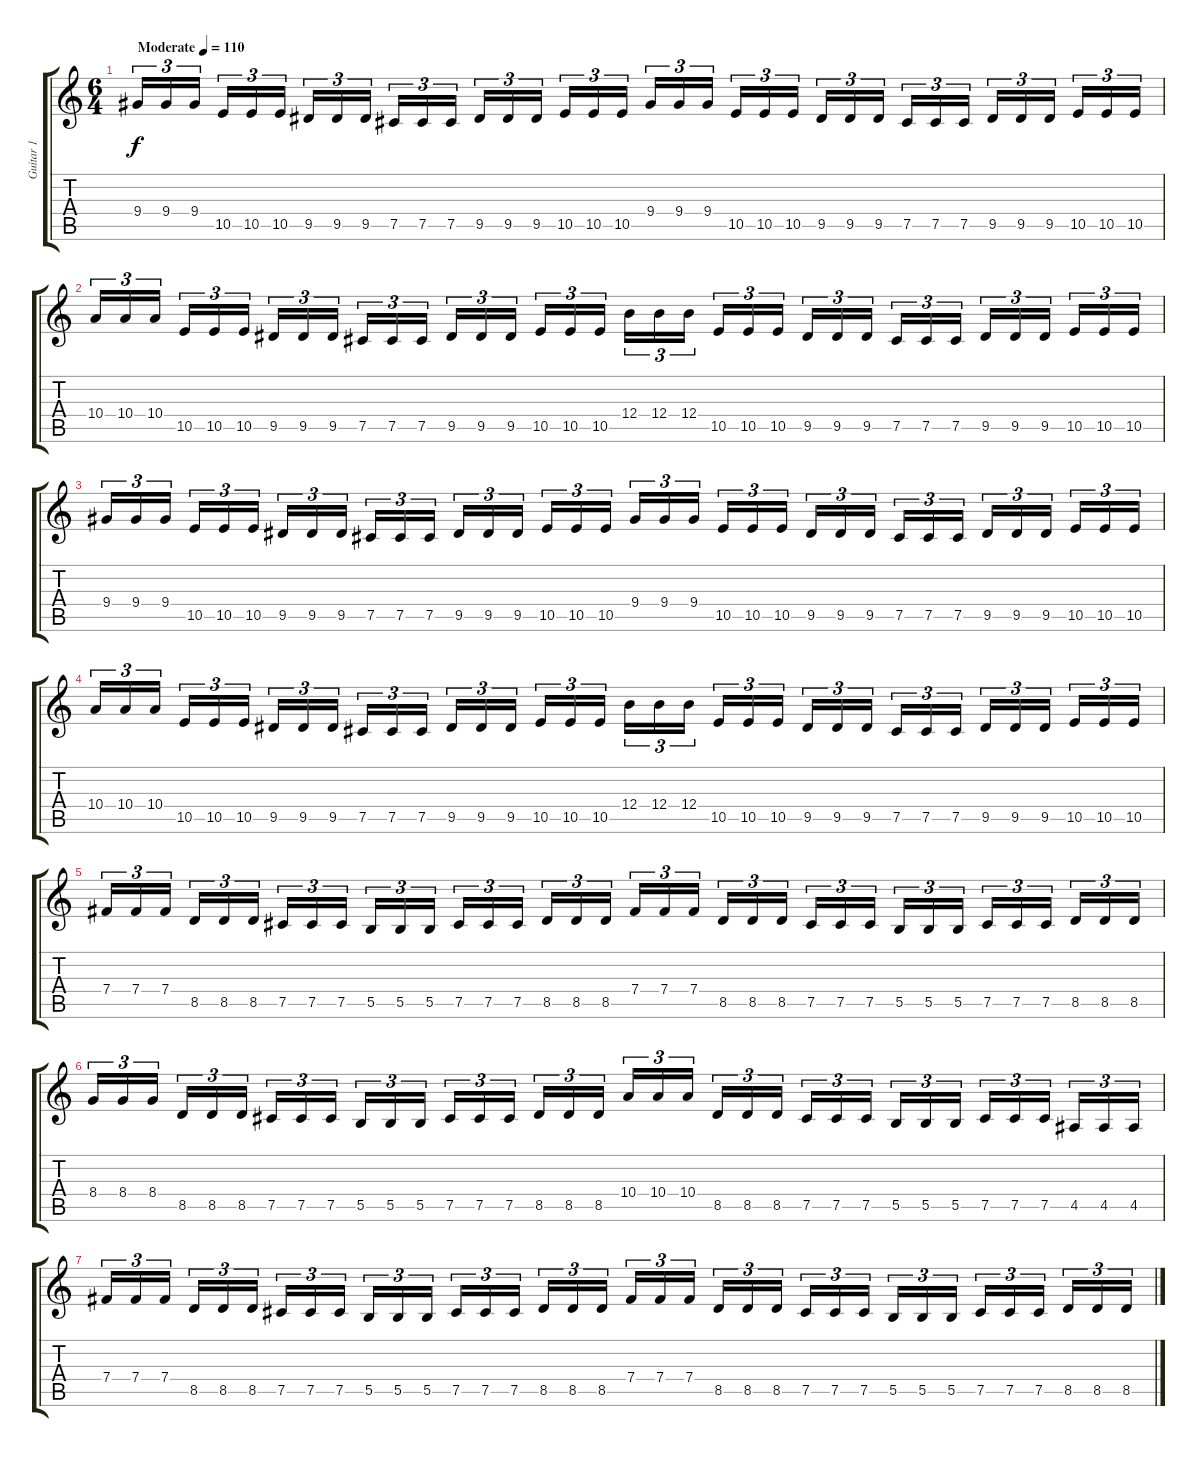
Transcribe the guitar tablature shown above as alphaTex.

\track ("Guitar 1" "Guitar 1") {instrument distortionguitar}
\staff {score tabs}
\tuning (Db4 Ab3 E3 B2 Gb2 B1) {hide}
\ts (6 4)
\tempo (110 "Moderate")
\clef g2
\ks c
9.4.16{tu (3 2) dy f instrument distortionguitar} 9.4.16{tu (3 2)} 9.4.16{tu (3 2) beam splitsecondary} 10.5.16{tu (3 2)} 10.5.16{tu (3 2)} 10.5.16{tu (3 2) beam splitsecondary} 9.5.16{tu (3 2)} 9.5.16{tu (3 2)} 9.5.16{tu (3 2) beam splitsecondary} 7.5.16{tu (3 2)} 7.5.16{tu (3 2)} 7.5.16{tu (3 2) beam splitsecondary} 9.5.16{tu (3 2)} 9.5.16{tu (3 2)} 9.5.16{tu (3 2) beam splitsecondary} 10.5.16{tu (3 2)} 10.5.16{tu (3 2)} 10.5.16{tu (3 2)} 9.4.16{tu (3 2)} 9.4.16{tu (3 2)} 9.4.16{tu (3 2) beam splitsecondary} 10.5.16{tu (3 2)} 10.5.16{tu (3 2)} 10.5.16{tu (3 2) beam splitsecondary} 9.5.16{tu (3 2)} 9.5.16{tu (3 2)} 9.5.16{tu (3 2) beam splitsecondary} 7.5.16{tu (3 2)} 7.5.16{tu (3 2)} 7.5.16{tu (3 2) beam splitsecondary} 9.5.16{tu (3 2)} 9.5.16{tu (3 2)} 9.5.16{tu (3 2) beam splitsecondary} 10.5.16{tu (3 2)} 10.5.16{tu (3 2)} 10.5.16{tu (3 2)} |
10.4.16{tu (3 2)} 10.4.16{tu (3 2)} 10.4.16{tu (3 2) beam splitsecondary} 10.5.16{tu (3 2)} 10.5.16{tu (3 2)} 10.5.16{tu (3 2) beam splitsecondary} 9.5.16{tu (3 2)} 9.5.16{tu (3 2)} 9.5.16{tu (3 2) beam splitsecondary} 7.5.16{tu (3 2)} 7.5.16{tu (3 2)} 7.5.16{tu (3 2) beam splitsecondary} 9.5.16{tu (3 2)} 9.5.16{tu (3 2)} 9.5.16{tu (3 2) beam splitsecondary} 10.5.16{tu (3 2)} 10.5.16{tu (3 2)} 10.5.16{tu (3 2)} 12.4.16{tu (3 2)} 12.4.16{tu (3 2)} 12.4.16{tu (3 2) beam splitsecondary} 10.5.16{tu (3 2)} 10.5.16{tu (3 2)} 10.5.16{tu (3 2) beam splitsecondary} 9.5.16{tu (3 2)} 9.5.16{tu (3 2)} 9.5.16{tu (3 2) beam splitsecondary} 7.5.16{tu (3 2)} 7.5.16{tu (3 2)} 7.5.16{tu (3 2) beam splitsecondary} 9.5.16{tu (3 2)} 9.5.16{tu (3 2)} 9.5.16{tu (3 2) beam splitsecondary} 10.5.16{tu (3 2)} 10.5.16{tu (3 2)} 10.5.16{tu (3 2)} |
9.4.16{tu (3 2)} 9.4.16{tu (3 2)} 9.4.16{tu (3 2) beam splitsecondary} 10.5.16{tu (3 2)} 10.5.16{tu (3 2)} 10.5.16{tu (3 2) beam splitsecondary} 9.5.16{tu (3 2)} 9.5.16{tu (3 2)} 9.5.16{tu (3 2) beam splitsecondary} 7.5.16{tu (3 2)} 7.5.16{tu (3 2)} 7.5.16{tu (3 2) beam splitsecondary} 9.5.16{tu (3 2)} 9.5.16{tu (3 2)} 9.5.16{tu (3 2) beam splitsecondary} 10.5.16{tu (3 2)} 10.5.16{tu (3 2)} 10.5.16{tu (3 2)} 9.4.16{tu (3 2)} 9.4.16{tu (3 2)} 9.4.16{tu (3 2) beam splitsecondary} 10.5.16{tu (3 2)} 10.5.16{tu (3 2)} 10.5.16{tu (3 2) beam splitsecondary} 9.5.16{tu (3 2)} 9.5.16{tu (3 2)} 9.5.16{tu (3 2) beam splitsecondary} 7.5.16{tu (3 2)} 7.5.16{tu (3 2)} 7.5.16{tu (3 2) beam splitsecondary} 9.5.16{tu (3 2)} 9.5.16{tu (3 2)} 9.5.16{tu (3 2) beam splitsecondary} 10.5.16{tu (3 2)} 10.5.16{tu (3 2)} 10.5.16{tu (3 2)} |
10.4.16{tu (3 2)} 10.4.16{tu (3 2)} 10.4.16{tu (3 2) beam splitsecondary} 10.5.16{tu (3 2)} 10.5.16{tu (3 2)} 10.5.16{tu (3 2) beam splitsecondary} 9.5.16{tu (3 2)} 9.5.16{tu (3 2)} 9.5.16{tu (3 2) beam splitsecondary} 7.5.16{tu (3 2)} 7.5.16{tu (3 2)} 7.5.16{tu (3 2) beam splitsecondary} 9.5.16{tu (3 2)} 9.5.16{tu (3 2)} 9.5.16{tu (3 2) beam splitsecondary} 10.5.16{tu (3 2)} 10.5.16{tu (3 2)} 10.5.16{tu (3 2)} 12.4.16{tu (3 2)} 12.4.16{tu (3 2)} 12.4.16{tu (3 2) beam splitsecondary} 10.5.16{tu (3 2)} 10.5.16{tu (3 2)} 10.5.16{tu (3 2) beam splitsecondary} 9.5.16{tu (3 2)} 9.5.16{tu (3 2)} 9.5.16{tu (3 2) beam splitsecondary} 7.5.16{tu (3 2)} 7.5.16{tu (3 2)} 7.5.16{tu (3 2) beam splitsecondary} 9.5.16{tu (3 2)} 9.5.16{tu (3 2)} 9.5.16{tu (3 2) beam splitsecondary} 10.5.16{tu (3 2)} 10.5.16{tu (3 2)} 10.5.16{tu (3 2)} |
7.4.16{tu (3 2)} 7.4.16{tu (3 2)} 7.4.16{tu (3 2) beam splitsecondary} 8.5.16{tu (3 2)} 8.5.16{tu (3 2)} 8.5.16{tu (3 2) beam splitsecondary} 7.5.16{tu (3 2)} 7.5.16{tu (3 2)} 7.5.16{tu (3 2) beam splitsecondary} 5.5.16{tu (3 2)} 5.5.16{tu (3 2)} 5.5.16{tu (3 2) beam splitsecondary} 7.5.16{tu (3 2)} 7.5.16{tu (3 2)} 7.5.16{tu (3 2) beam splitsecondary} 8.5.16{tu (3 2)} 8.5.16{tu (3 2)} 8.5.16{tu (3 2)} 7.4.16{tu (3 2)} 7.4.16{tu (3 2)} 7.4.16{tu (3 2) beam splitsecondary} 8.5.16{tu (3 2)} 8.5.16{tu (3 2)} 8.5.16{tu (3 2) beam splitsecondary} 7.5.16{tu (3 2)} 7.5.16{tu (3 2)} 7.5.16{tu (3 2) beam splitsecondary} 5.5.16{tu (3 2)} 5.5.16{tu (3 2)} 5.5.16{tu (3 2) beam splitsecondary} 7.5.16{tu (3 2)} 7.5.16{tu (3 2)} 7.5.16{tu (3 2) beam splitsecondary} 8.5.16{tu (3 2)} 8.5.16{tu (3 2)} 8.5.16{tu (3 2)} |
8.4.16{tu (3 2)} 8.4.16{tu (3 2)} 8.4.16{tu (3 2) beam splitsecondary} 8.5.16{tu (3 2)} 8.5.16{tu (3 2)} 8.5.16{tu (3 2) beam splitsecondary} 7.5.16{tu (3 2)} 7.5.16{tu (3 2)} 7.5.16{tu (3 2) beam splitsecondary} 5.5.16{tu (3 2)} 5.5.16{tu (3 2)} 5.5.16{tu (3 2) beam splitsecondary} 7.5.16{tu (3 2)} 7.5.16{tu (3 2)} 7.5.16{tu (3 2) beam splitsecondary} 8.5.16{tu (3 2)} 8.5.16{tu (3 2)} 8.5.16{tu (3 2)} 10.4.16{tu (3 2)} 10.4.16{tu (3 2)} 10.4.16{tu (3 2) beam splitsecondary} 8.5.16{tu (3 2)} 8.5.16{tu (3 2)} 8.5.16{tu (3 2) beam splitsecondary} 7.5.16{tu (3 2)} 7.5.16{tu (3 2)} 7.5.16{tu (3 2) beam splitsecondary} 5.5.16{tu (3 2)} 5.5.16{tu (3 2)} 5.5.16{tu (3 2) beam splitsecondary} 7.5.16{tu (3 2)} 7.5.16{tu (3 2)} 7.5.16{tu (3 2) beam splitsecondary} 4.5.16{tu (3 2)} 4.5.16{tu (3 2)} 4.5.16{tu (3 2)} |
7.4.16{tu (3 2)} 7.4.16{tu (3 2)} 7.4.16{tu (3 2) beam splitsecondary} 8.5.16{tu (3 2)} 8.5.16{tu (3 2)} 8.5.16{tu (3 2) beam splitsecondary} 7.5.16{tu (3 2)} 7.5.16{tu (3 2)} 7.5.16{tu (3 2) beam splitsecondary} 5.5.16{tu (3 2)} 5.5.16{tu (3 2)} 5.5.16{tu (3 2) beam splitsecondary} 7.5.16{tu (3 2)} 7.5.16{tu (3 2)} 7.5.16{tu (3 2) beam splitsecondary} 8.5.16{tu (3 2)} 8.5.16{tu (3 2)} 8.5.16{tu (3 2)} 7.4.16{tu (3 2)} 7.4.16{tu (3 2)} 7.4.16{tu (3 2) beam splitsecondary} 8.5.16{tu (3 2)} 8.5.16{tu (3 2)} 8.5.16{tu (3 2) beam splitsecondary} 7.5.16{tu (3 2)} 7.5.16{tu (3 2)} 7.5.16{tu (3 2) beam splitsecondary} 5.5.16{tu (3 2)} 5.5.16{tu (3 2)} 5.5.16{tu (3 2) beam splitsecondary} 7.5.16{tu (3 2)} 7.5.16{tu (3 2)} 7.5.16{tu (3 2) beam splitsecondary} 8.5.16{tu (3 2)} 8.5.16{tu (3 2)} 8.5.16{tu (3 2)}
